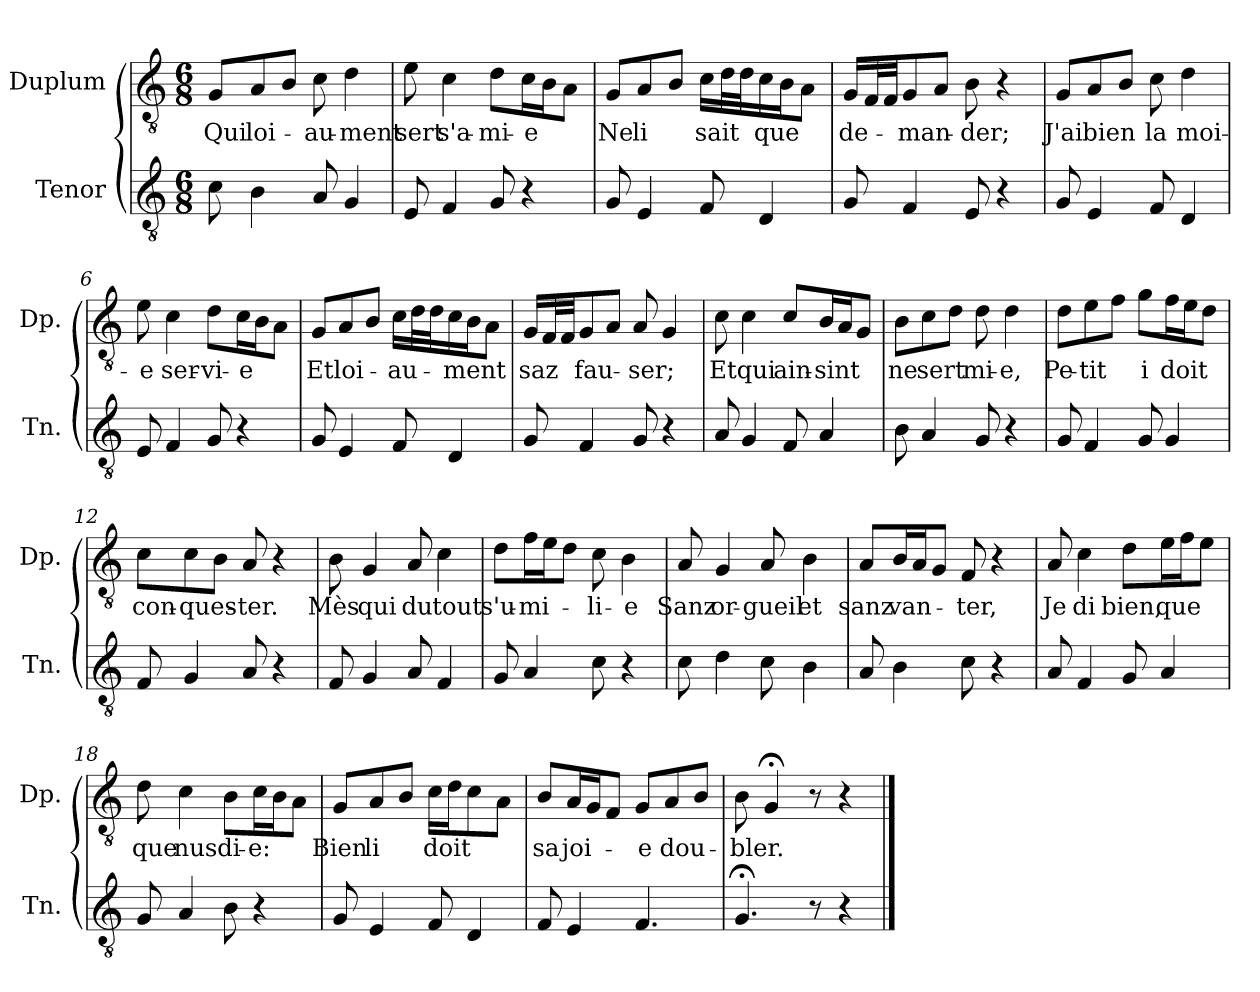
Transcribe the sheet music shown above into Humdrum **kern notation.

**kern	**kern	**text
*part2	*part1	*part1
*staff2	*staff1	*staff1
*I"Tenor	*I"Duplum	*
*I'Tn.	*I'Dp.	*
*clefGv2	*clefGv2	*
*k[]	*k[]	*
*M6/8	*M6/8	*
=1	=1	=1
!	!	!LO:LY:b
8c\	8G/L	Qui
!	!	!LO:LY:b
4B\	8A/	loi-
.	8B/J	.
!	!	!LO:LY:b
8A/	8c\	-au-
!	!	!LO:LY:b
4G/	4d\	-ment
=2	=2	=2
!	!	!LO:LY:b
8E/	8e\	sert
!	!	!LO:LY:b
4F/	4c\	s'a-
!	!	!LO:LY:b
8G/	8d\L	-mi-
!	!	!LO:LY:b
4r	16c\L	-e
.	16B\J	.
.	8A\J	.
=3	=3	=3
!	!	!LO:LY:b
8G/	8G/L	Ne
!	!	!LO:LY:b
4E/	8A/	li
.	8B/J	.
!	!	!LO:LY:b
8F/	16c\LL	sait
*	*tremolo	*
.	32d\	.
.	32d\	.
*	*Xtremolo	*
!	!	!LO:LY:b
4D/	16c\	que
.	16B\J	.
.	8A\J	.
=4	=4	=4
!	!	!LO:LY:b
8G/	16G/LL	de-
*	*tremolo	*
.	32F/	.
.	32F/JJJ	.
*	*Xtremolo	*
!	!	!LO:LY:b
4F/	8G/	-man-
.	8A/J	.
!	!	!LO:LY:b
8E/	8B\	-der;
4r	4r	.
=5	=5	=5
!	!	!LO:LY:b
8G/	8G/L	J'ai
!	!	!LO:LY:b
4E/	8A/	bien
.	8B/J	.
!	!	!LO:LY:b
8F/	8c\	la
!	!	!LO:LY:b
4D/	4d\	moi-
!!LO:LB:g=z
=6	=6	=6
!	!	!LO:LY:b
8E/	8e\	-e
!	!	!LO:LY:b
4F/	4c\	ser-
!	!	!LO:LY:b
8G/	8d\L	-vi-
!	!	!LO:LY:b
4r	16c\L	-e
.	16B\J	.
.	8A\J	.
=7	=7	=7
!	!	!LO:LY:b
8G/	8G/L	Et
!	!	!LO:LY:b
4E/	8A/	loi-
.	8B/J	.
!	!	!LO:LY:b
8F/	16c\LL	-au-
*	*tremolo	*
.	32d\	.
.	32d\	.
*	*Xtremolo	*
!	!	!LO:LY:b
4D/	16c\	-ment
.	16B\J	.
.	8A\J	.
=8	=8	=8
!	!	!LO:LY:b
8G/	16G/LL	saz
*	*tremolo	*
.	32F/	.
.	32F/JJJ	.
*	*Xtremolo	*
!	!	!LO:LY:b
4F/	8G/	fau-
.	8A/J	.
!	!	!LO:LY:b
8G/	8A/	-ser;
4r	4G/	.
=9	=9	=9
!	!	!LO:LY:b
8A/	8c\	Et
!	!	!LO:LY:b
4G/	4c\	qui
!	!	!LO:LY:b
8F/	8c/L	ain-
!	!	!LO:LY:b
4A/	16B/L	-sint
.	16A/J	.
.	8G/J	.
=10	=10	=10
!	!	!LO:LY:b
8B\	8B\L	ne
!	!	!LO:LY:b
4A/	8c\	sert
.	8d\J	.
!	!	!LO:LY:b
8G/	8d\	mi-
!	!	!LO:LY:b
4r	4d\	-e,
=11	=11	=11
!	!	!LO:LY:b
8G/	8d\L	Pe-
!	!	!LO:LY:b
4F/	8e\	-tit
.	8f\J	.
!	!	!LO:LY:b
8G/	8g\L	i
!	!	!LO:LY:b
4G/	16f\L	doit
.	16e\J	.
.	8d\J	.
!!LO:LB:g=z
=12	=12	=12
!	!	!LO:LY:b
8F/	8c\L	con-
!	!	!LO:LY:b
4G/	8c\	-ques-
.	8B\J	.
!	!	!LO:LY:b
8A/	8A/	-ter.
4r	4r	.
=13	=13	=13
!	!	!LO:LY:b
8F/	8B\	Mès
!	!	!LO:LY:b
4G/	4G/	qui
!	!	!LO:LY:b
8A/	8A/	du
!	!	!LO:LY:b
4F/	4c\	tout
=14	=14	=14
!	!	!LO:LY:b
8G/	8d\L	s'u-
!	!	!LO:LY:b
4A/	16f\L	-mi-
.	16e\J	.
.	8d\J	.
!	!	!LO:LY:b
8c\	8c\	-li-
!	!	!LO:LY:b
4r	4B\	-e
=15	=15	=15
!	!	!LO:LY:b
8c\	8A/	Sanz
!	!	!LO:LY:b
4d\	4G/	or-
!	!	!LO:LY:b
8c\	8A/	-gueil
!	!	!LO:LY:b
4B\	4B\	et
=16	=16	=16
!	!	!LO:LY:b
8A/	8A/L	sanz
!	!	!LO:LY:b
4B\	16B/L	van-
.	16A/J	.
.	8G/J	.
!	!	!LO:LY:b
8c\	8F/	-ter,
4r	4r	.
=17	=17	=17
!	!	!LO:LY:b
8A/	8A/	Je
!	!	!LO:LY:b
4F/	4c\	di
!	!	!LO:LY:b
8G/	8d\L	bien,
!	!	!LO:LY:b
4A/	16e\L	que
.	16f\J	.
.	8e\J	.
!!LO:LB:g=z
=18	=18	=18
!	!	!LO:LY:b
8G/	8d\	que
!	!	!LO:LY:b
4A/	4c\	nus
!	!	!LO:LY:b
8B\	8B\L	di-
!	!	!LO:LY:b
4r	16c\L	-e:
.	16B\J	.
.	8A\J	.
=19	=19	=19
!	!	!LO:LY:b
8G/	8G/L	Bien
!	!	!LO:LY:b
4E/	8A/	li
.	8B/J	.
!	!	!LO:LY:b
8F/	16c\LL	doit
.	16d\J	.
4D/	8c\	.
.	8A\J	.
=20	=20	=20
!	!	!LO:LY:b
8F/	8B/L	sa
!	!	!LO:LY:b
4E/	16A/L	joi-
.	16G/J	.
.	8F/J	.
!	!	!LO:LY:b
4.F/	8G/L	-e
!	!	!LO:LY:b
.	8A/	dou-
.	8B/J	.
=21	=21	=21
!	!	!LO:LY:b
4.G;</	8B\	-bler.
.	4G;</	.
8r	8r	.
4r	4r	.
==	==	==
*-	*-	*-
